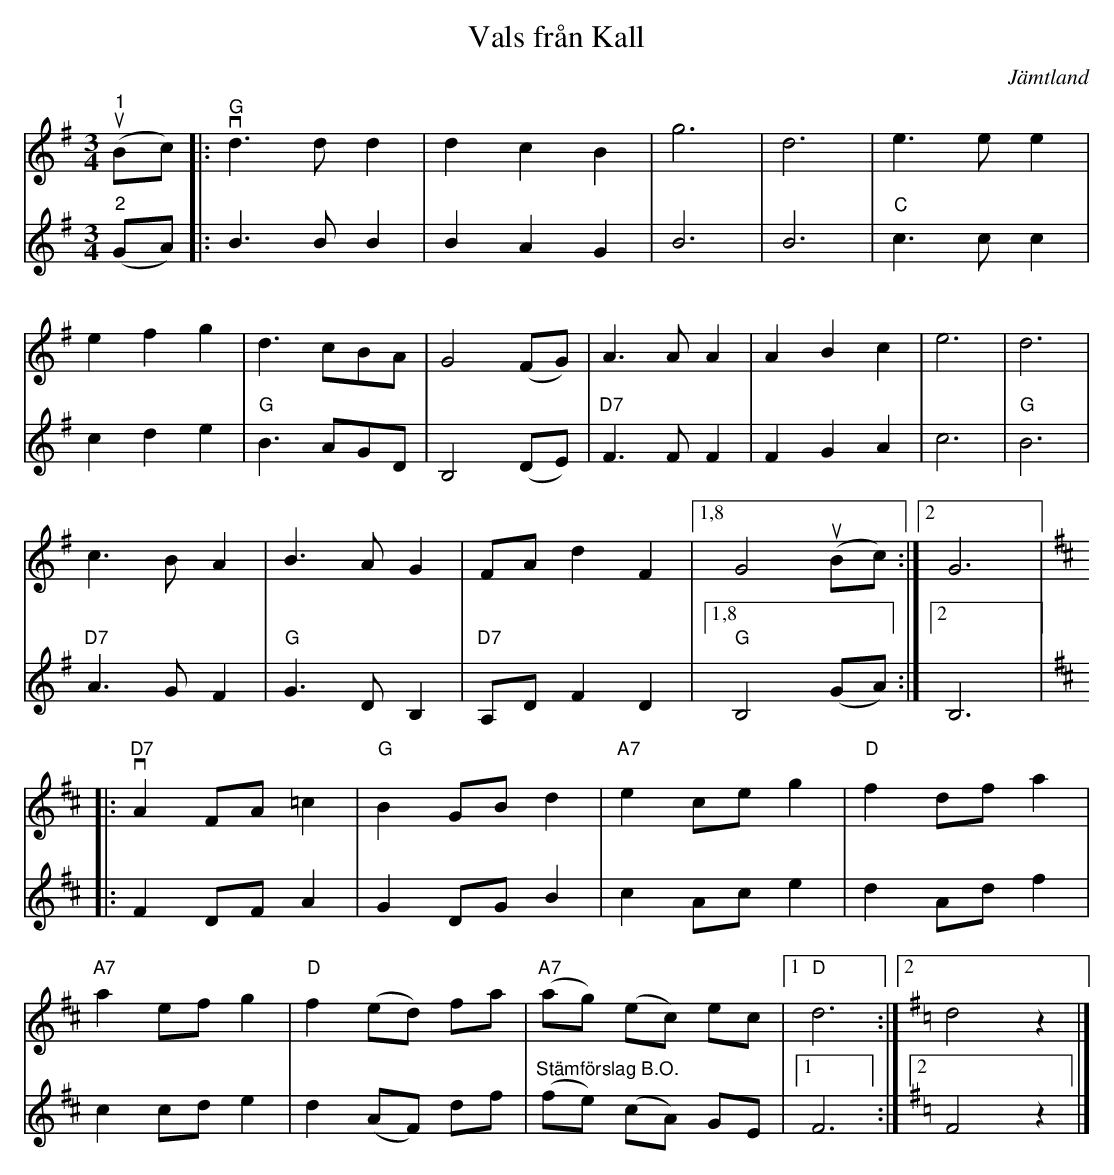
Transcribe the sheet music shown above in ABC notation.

X:1
T:Vals från Kall
O:Jämtland
L:1/8
M:3/4
K:G
V:1
"^1"u (Bc) |:v"G" d3 d d2 | d2 c2 B2 | g6 | d6 | e3 e e2 |
e2 f2 g2 | d3 cBA | G4 (FG) | A3 A A2 | A2 B2 c2 | e6 | d6 |
c3 B A2 | B3 A G2 | FA d2 F2 |1,8 G4u (Bc) :|2 G6 |:
[K:D]v"D7" A2 FA =c2 |"G" B2 GB d2 |"A7" e2 ce g2 |"D" f2 df a2 |
"A7" a2 ef g2 | "D" f2 (ed) fa |"A7" (ag) (ec) ec |1"D" d6 :|2[K:G] d4 z2 |]
V:2
"^2" (GA) |: B3 B B2 | B2 A2 G2 | B6 | B6 |"C" c3 c c2 |
c2 d2 e2 |"G" B3 AGD | B,4 (DE) | "D7" F3 F F2 | F2 G2 A2 | c6 |"G" B6 |
"D7" A3 G F2 |"G" G3 D B,2 |"D7" A,D F2 D2 |1,8 "G" B,4 (GA) :|2 B,6 |:
[K:D] F2 DF A2 | G2 DG B2 | c2 Ac e2 | d2 Ad f2 | c2 cd e2 |
d2 (AF) df | "^Stämförslag B.O." (fe) (cA) GE |1  F6 :|2[K:G] F4 z2 |]
